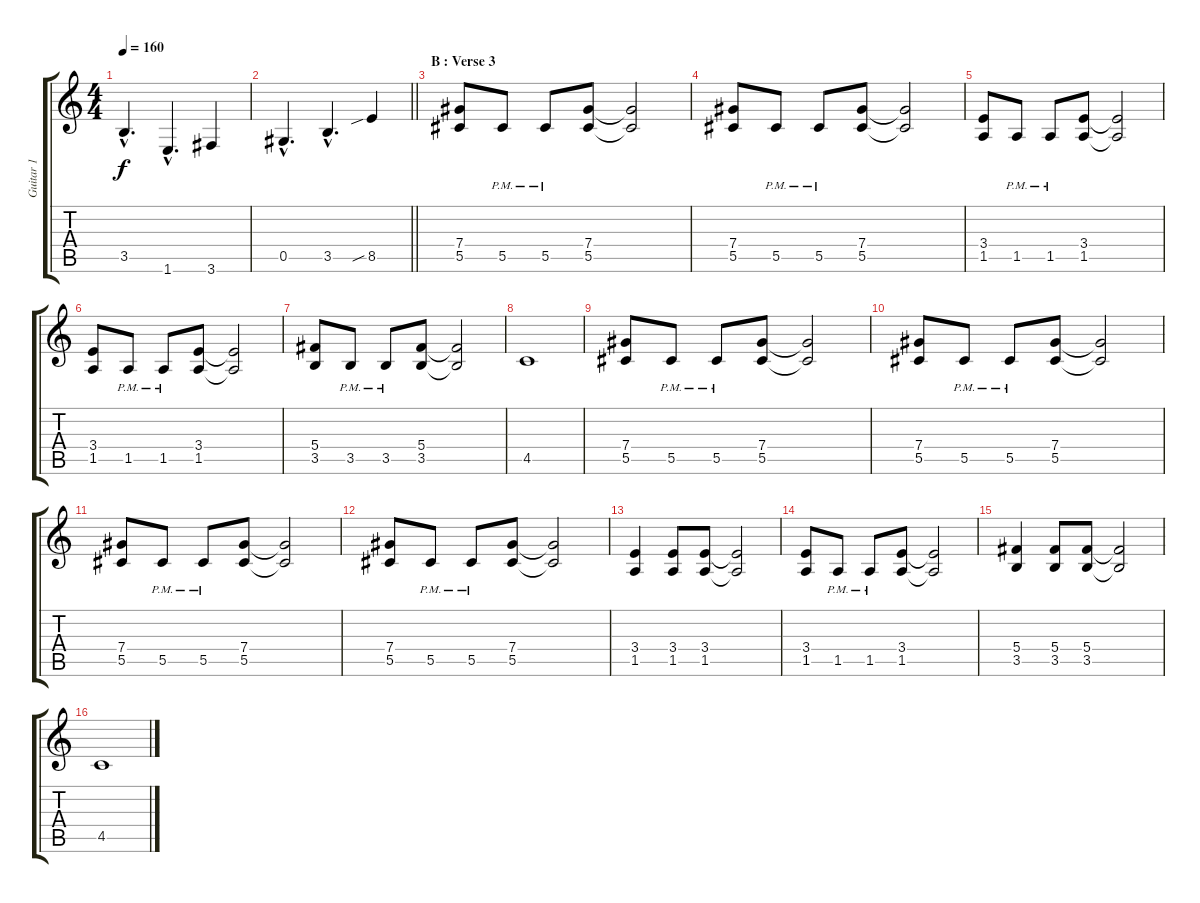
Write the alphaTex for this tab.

\track ("Guitar 1" "Guitar 1") {instrument overdrivenguitar}
\staff {score tabs}
\tuning (Eb4 Bb3 Gb3 Db3 Ab2 Eb2) {hide}
\ts (4 4)
\tempo 160
\clef g2
\ks c
3.5{hac}.4{d dy f} 1.6{hac}.4{d} 3.6.4 |
\barLineRight lightlight
0.5{hac}.4{d} 3.5{hac}.4{d} 8.5{sib}.4 |
\section ("" "B : Verse 3")
(7.4 5.5).8 5.5{pm}.8 5.5{pm}.8 (7.4 5.5).8 (7.4{t} 5.5{t}).2 |
(7.4 5.5).8 5.5{pm}.8 5.5{pm}.8 (7.4 5.5).8 (7.4{t} 5.5{t}).2 |
(3.4 1.5).8 1.5{pm}.8 1.5{pm}.8 (3.4 1.5).8 (3.4{t} 1.5{t}).2 |
(3.4 1.5).8 1.5{pm}.8 1.5{pm}.8 (3.4 1.5).8 (3.4{t} 1.5{t}).2 |
(5.4 3.5).8 3.5{pm}.8 3.5{pm}.8 (5.4 3.5).8 (5.4{t} 3.5{t}).2 |
4.5.1 |
(7.4 5.5).8 5.5{pm}.8 5.5{pm}.8 (7.4 5.5).8 (7.4{t} 5.5{t}).2 |
(7.4 5.5).8 5.5{pm}.8 5.5{pm}.8 (7.4 5.5).8 (7.4{t} 5.5{t}).2 |
(7.4 5.5).8 5.5{pm}.8 5.5{pm}.8 (7.4 5.5).8 (7.4{t} 5.5{t}).2 |
(7.4 5.5).8 5.5{pm}.8 5.5{pm}.8 (7.4 5.5).8 (7.4{t} 5.5{t}).2 |
(3.4 1.5).4 (3.4 1.5).8 (3.4 1.5).8 (3.4{t} 1.5{t}).2 |
(3.4 1.5).8 1.5{pm}.8 1.5{pm}.8 (3.4 1.5).8 (3.4{t} 1.5{t}).2 |
(5.4 3.5).4 (5.4 3.5).8 (5.4 3.5).8 (5.4{t} 3.5{t}).2 |
4.5.1
